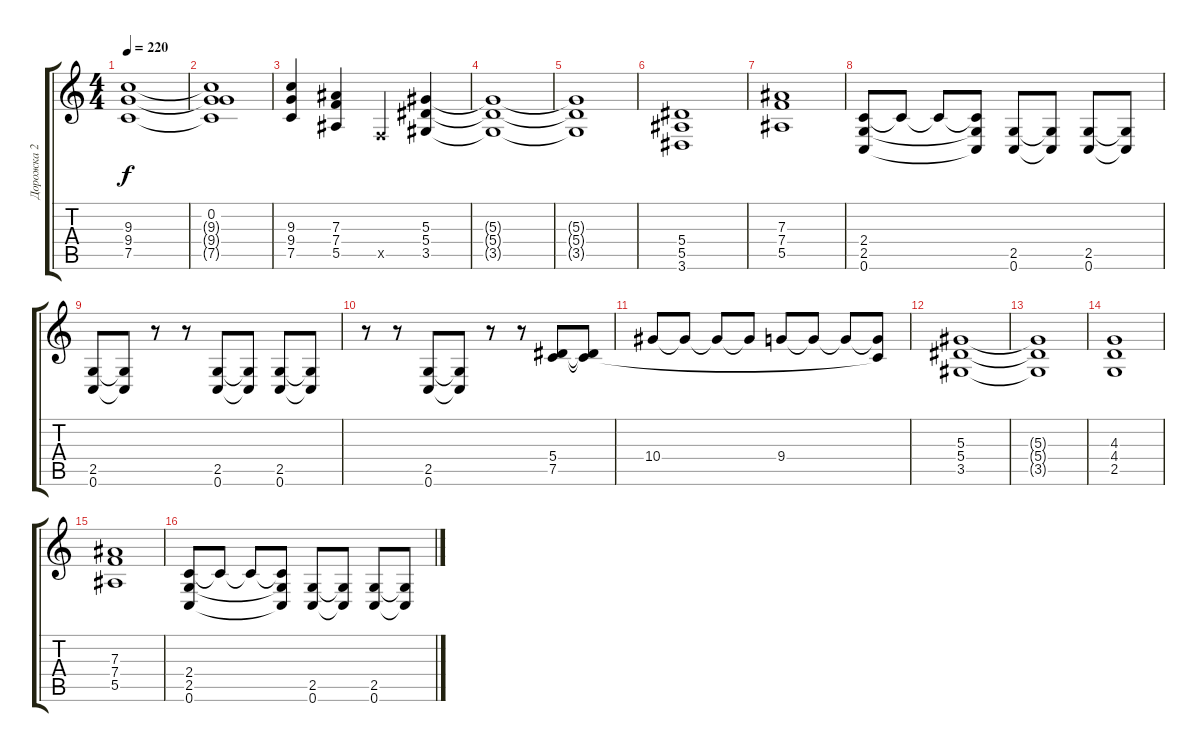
\track ("Дорожка 2" "Дорожка 2") {instrument distortionguitar}
\staff {score tabs}
\tuning (C4 G3 Eb3 Bb2 F2 C2) {hide}
\ts (4 4)
\tempo 220
\clef g2
\ks c
(9.3{t} 9.4{t} 7.5{t}).1{dy f} |
(0.2 9.3{t} 9.4{t} 7.5{t}).1 |
(9.3 9.4 7.5).4 (7.3 7.4 5.5).4 0.5{x}.4 (5.3 5.4 3.5).4 |
(5.3{t} 5.4{t} 3.5{t}).1 |
(5.3{t} 5.4{t} 3.5{t}).1 |
(5.4 5.5 3.6).1 |
(7.3 7.4 5.5).1 |
(2.4 2.5 0.6).8 2.4{t}.8 2.4{t}.8 (2.4{t} 2.5{t} 0.6{t}).8 (2.5 0.6).8 (2.5{t} 0.6{t}).8 (2.5 0.6).8 (2.5{t} 0.6{t}).8 |
(2.5 0.6).8 (2.5{t} 0.6{t}).8 r.8 r.8 (2.5 0.6).8 (2.5{t} 0.6{t}).8 (2.5 0.6).8 (2.5{t} 0.6{t}).8 |
r.8 r.8 (2.5 0.6).8 (2.5{t} 0.6{t}).8 r.8 r.8 (5.4 7.5).8 (5.4{t} 7.5{t}).8 |
10.4.8 10.4{t}.8 10.4{t}.8 10.4{t}.8 9.4.8 9.4{t}.8 9.4{t}.8 (9.4{t} 7.5{t}).8 |
(5.3 5.4 3.5).1 |
(5.3{t} 5.4{t} 3.5{t}).1 |
(4.3 4.4 2.5).1 |
(7.3 7.4 5.5).1 |
(2.4 2.5 0.6).8 2.4{t}.8 2.4{t}.8 (2.4{t} 2.5{t} 0.6{t}).8 (2.5 0.6).8 (2.5{t} 0.6{t}).8 (2.5 0.6).8 (2.5{t} 0.6{t}).8
